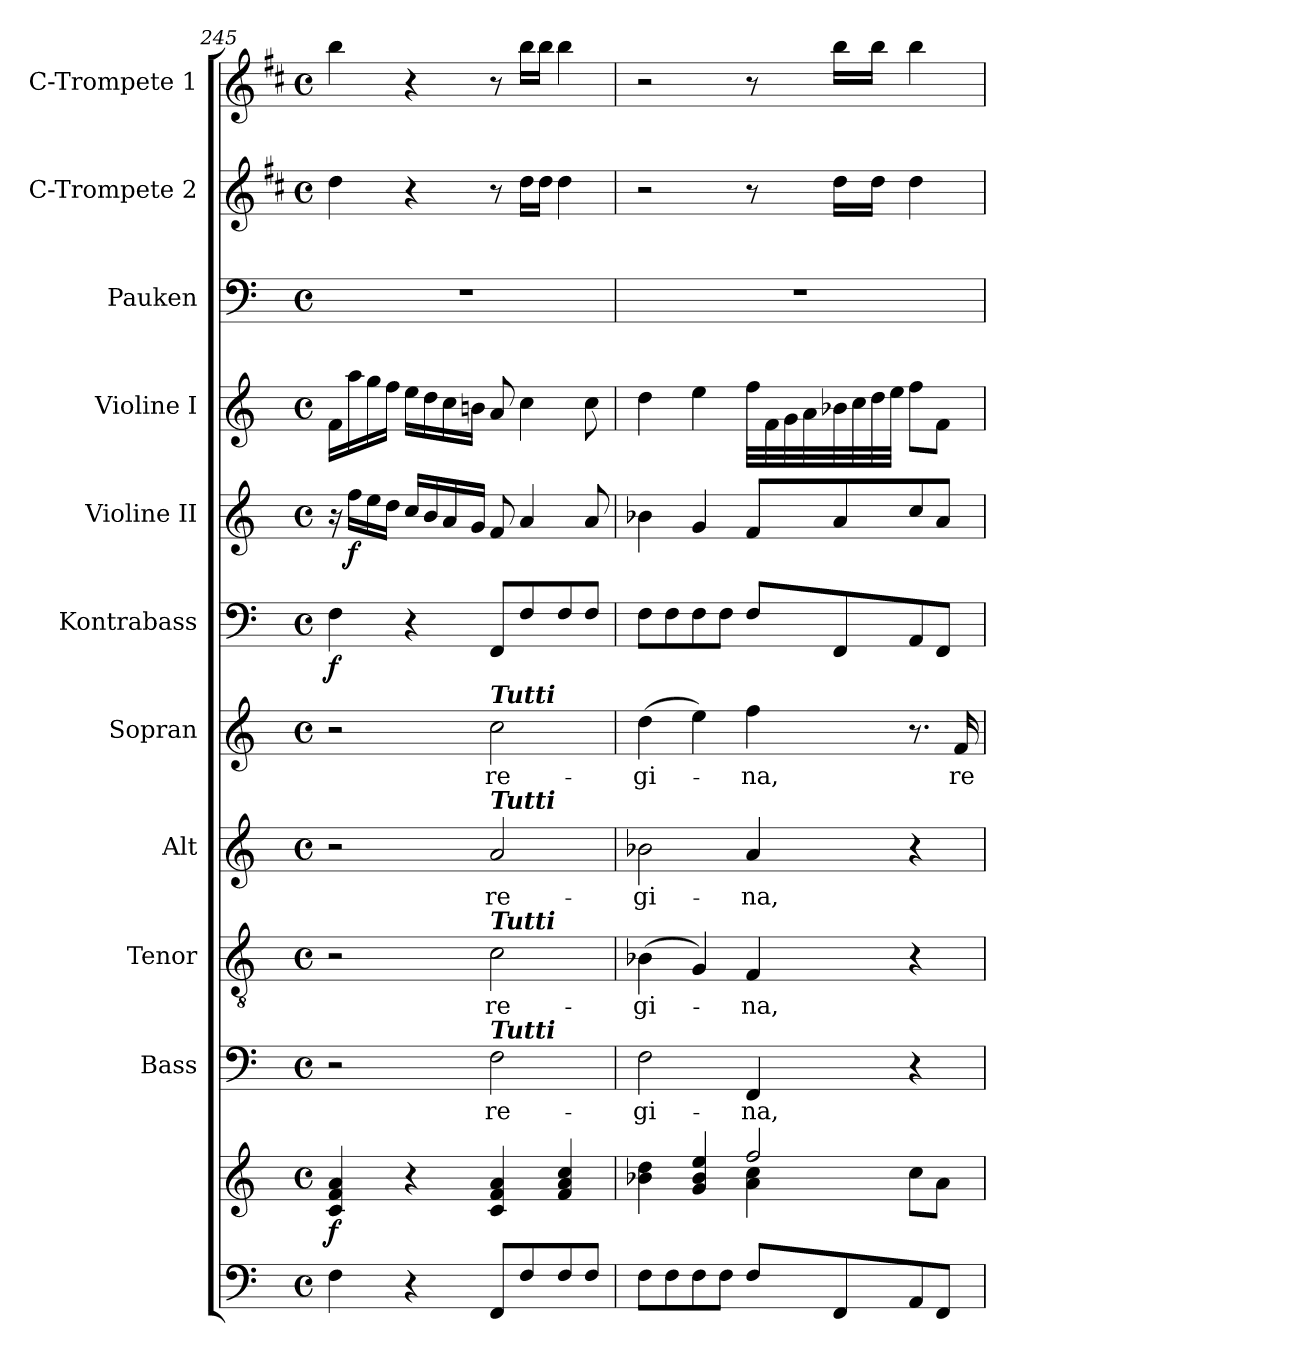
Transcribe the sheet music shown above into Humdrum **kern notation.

**kern	**kern	**dynam	**kern	**text	**kern	**text	**kern	**text	**kern	**text	**kern	**dynam	**kern	**dynam	**kern	**kern	**kern	**kern
*part11	*part11	*part11	*part10	*part10	*part9	*part9	*part8	*part8	*part7	*part7	*part6	*part6	*part5	*part5	*part4	*part3	*part2	*part1
*staff12	*staff11	*staff11/12	*staff10	*staff10	*staff9	*staff9	*staff8	*staff8	*staff7	*staff7	*staff6	*staff6	*staff5	*staff5	*staff4	*staff3	*staff2	*staff1
*	*	*	*I"Bass	*	*I"Tenor	*	*I"Alt	*	*I"Sopran	*	*I"Kontrabass	*	*I"Violine II	*	*I"Violine I	*I"Pauken	*I"C-Trompete 2	*I"C-Trompete 1
*	*	*	*I'B.	*	*I'T.	*	*I'A.	*	*I'S.	*	*I'Kb.	*	*I'Vl. II	*	*I'Vl. I	*I'Pk.	*I'C Trp. 2	*I'C Trp. 1
*clefF4	*clefG2	*	*clefF4	*	*clefGv2	*	*clefG2	*	*clefG2	*	*clefF4	*	*clefG2	*	*clefG2	*clefF4	*clefG2	*clefG2
*	*	*	*	*	*	*	*	*	*	*	*ITrd7c12	*	*	*	*	*	*ITrd1c2	*ITrd1c2
*k[]	*k[]	*	*k[]	*	*k[]	*	*k[]	*	*k[]	*	*k[]	*	*k[]	*	*k[]	*k[]	*k[]	*k[]
*C:	*C:	*	*C:	*	*C:	*	*C:	*	*C:	*	*C:	*	*C:	*	*C:	*C:	*C:	*C:
*M4/4	*M4/4	*	*M4/4	*	*M4/4	*	*M4/4	*	*M4/4	*	*M4/4	*	*M4/4	*	*M4/4	*M4/4	*M4/4	*M4/4
*met(c)	*met(c)	*	*met(c)	*	*met(c)	*	*met(c)	*	*met(c)	*	*met(c)	*	*met(c)	*	*met(c)	*met(c)	*met(c)	*met(c)
=245	=245	=245	=245	=245	=245	=245	=245	=245	=245	=245	=245	=245	=245	=245	=245	=245	=245	=245
!	!	!LO:DY:b	!	!	!	!	!	!	!	!	!	!LO:DY:b	!	!	!	!	!	!
4F\	4c/ 4f/ 4a/	f	2r	.	2r	.	2r	.	2r	.	4FF\	f	16r	.	16f\LL	1r	4cc\	4aa\
!	!	!	!	!	!	!	!	!	!	!	!	!	!	!LO:DY:b	!	!	!	!
.	.	.	.	.	.	.	.	.	.	.	.	.	16ff\LL	f	16aa\	.	.	.
.	.	.	.	.	.	.	.	.	.	.	.	.	16ee\	.	16gg\	.	.	.
.	.	.	.	.	.	.	.	.	.	.	.	.	16dd\JJ	.	16ff\JJ	.	.	.
4r	4r	.	.	.	.	.	.	.	.	.	4r	.	16cc/LL	.	16ee\LL	.	4r	4r
.	.	.	.	.	.	.	.	.	.	.	.	.	16b/	.	16dd\	.	.	.
.	.	.	.	.	.	.	.	.	.	.	.	.	16a/	.	16cc\	.	.	.
.	.	.	.	.	.	.	.	.	.	.	.	.	16g/JJ	.	16bn\JJ	.	.	.
!	!	!	!	!	!	!	!	!	!LO:TX:a:Bi:t=Tutti	!	!	!	!	!	!	!	!	!
!	!	!	!	!	!	!	!LO:TX:a:Bi:t=Tutti	!	!	!	!	!	!	!	!	!	!	!
!	!	!	!	!	!LO:TX:a:Bi:t=Tutti	!	!	!	!	!	!	!	!	!	!	!	!	!
!	!	!	!LO:TX:a:Bi:t=Tutti	!	!	!	!	!	!	!	!	!	!	!	!	!	!	!
!	!	!	!	!LO:LY:b	!	!LO:LY:b	!	!LO:LY:b	!	!LO:LY:b	!	!	!	!	!	!	!	!
8FF/L	4c/ 4f/ 4a/	.	2F\	re-	2c\	re-	2a/	re-	2cc\	re-	8FFF/L	.	8f/	.	8a/	.	8r	8r
8F/	.	.	.	.	.	.	.	.	.	.	8FF/	.	4a/	.	4cc\	.	16cc\LL	16aa\LL
.	.	.	.	.	.	.	.	.	.	.	.	.	.	.	.	.	16cc\JJ	16aa\JJ
8F/	4f/ 4a/ 4cc/	.	.	.	.	.	.	.	.	.	8FF/	.	.	.	.	.	4cc\	4aa\
8F/J	.	.	.	.	.	.	.	.	.	.	8FF/J	.	8a/	.	8cc\	.	.	.
!!LO:PB:g=z
=246	=246	=246	=246	=246	=246	=246	=246	=246	=246	=246	=246	=246	=246	=246	=246	=246	=246	=246
*	*^	*	*	*	*	*	*	*	*	*	*	*	*	*	*	*	*	*
!	!	!	!	!	!LO:LY:b	!	!LO:LY:b	!	!LO:LY:b	!	!LO:LY:b	!	!	!	!	!	!	!	!
8F\L	4b-X\ 4dd\	2ryy	.	2F\	-gi-	(>4B-X\	-gi-	2b-X\	-gi-	(>4dd\	-gi-	8FF\L	.	4b-X\	.	4dd\	1r	2r	2r
8F\	.	.	.	.	.	.	.	.	.	.	.	8FF\	.	.	.	.	.	.	.
8F\	4g/ 4b-/ 4ee/	.	.	.	.	4G/)	.	.	.	4ee\)	.	8FF\	.	4g/	.	4ee\	.	.	.
8F\J	.	.	.	.	.	.	.	.	.	.	.	8FF\J	.	.	.	.	.	.	.
!	!	!	!	!	!LO:LY:b	!	!LO:LY:b	!	!LO:LY:b	!	!LO:LY:b	!	!	!	!	!	!	!	!
8F/L	2ff/	4a\ 4cc\	.	4FF/	-na,	4F/	-na,	4a/	-na,	4ff\	-na,	8FF/L	.	8f/L	.	32ff\LLL	.	8r	8r
.	.	.	.	.	.	.	.	.	.	.	.	.	.	.	.	32f\	.	.	.
.	.	.	.	.	.	.	.	.	.	.	.	.	.	.	.	32g\	.	.	.
.	.	.	.	.	.	.	.	.	.	.	.	.	.	.	.	32a\	.	.	.
8FF/	.	.	.	.	.	.	.	.	.	.	.	8FFF/	.	8a/	.	32b-X\	.	16cc\LL	16aa\LL
.	.	.	.	.	.	.	.	.	.	.	.	.	.	.	.	32cc\	.	.	.
.	.	.	.	.	.	.	.	.	.	.	.	.	.	.	.	32dd\	.	16cc\JJ	16aa\JJ
.	.	.	.	.	.	.	.	.	.	.	.	.	.	.	.	32ee\JJJ	.	.	.
8AA/	.	8cc\L	.	4r	.	4r	.	4r	.	8.r	.	8AAA/	.	8cc/	.	8ff\L	.	4cc\	4aa\
8FF/J	.	8a\J	.	.	.	.	.	.	.	.	.	8FFF/J	.	8a/J	.	8f\J	.	.	.
!	!	!	!	!	!	!	!	!	!	!	!LO:LY:b	!	!	!	!	!	!	!	!
.	.	.	.	.	.	.	.	.	.	16f/	re-	.	.	.	.	.	.	.	.
*	*v	*v	*	*	*	*	*	*	*	*	*	*	*	*	*	*	*	*	*
=	=	=	=	=	=	=	=	=	=	=	=	=	=	=	=	=	=	=
*-	*-	*-	*-	*-	*-	*-	*-	*-	*-	*-	*-	*-	*-	*-	*-	*-	*-	*-
